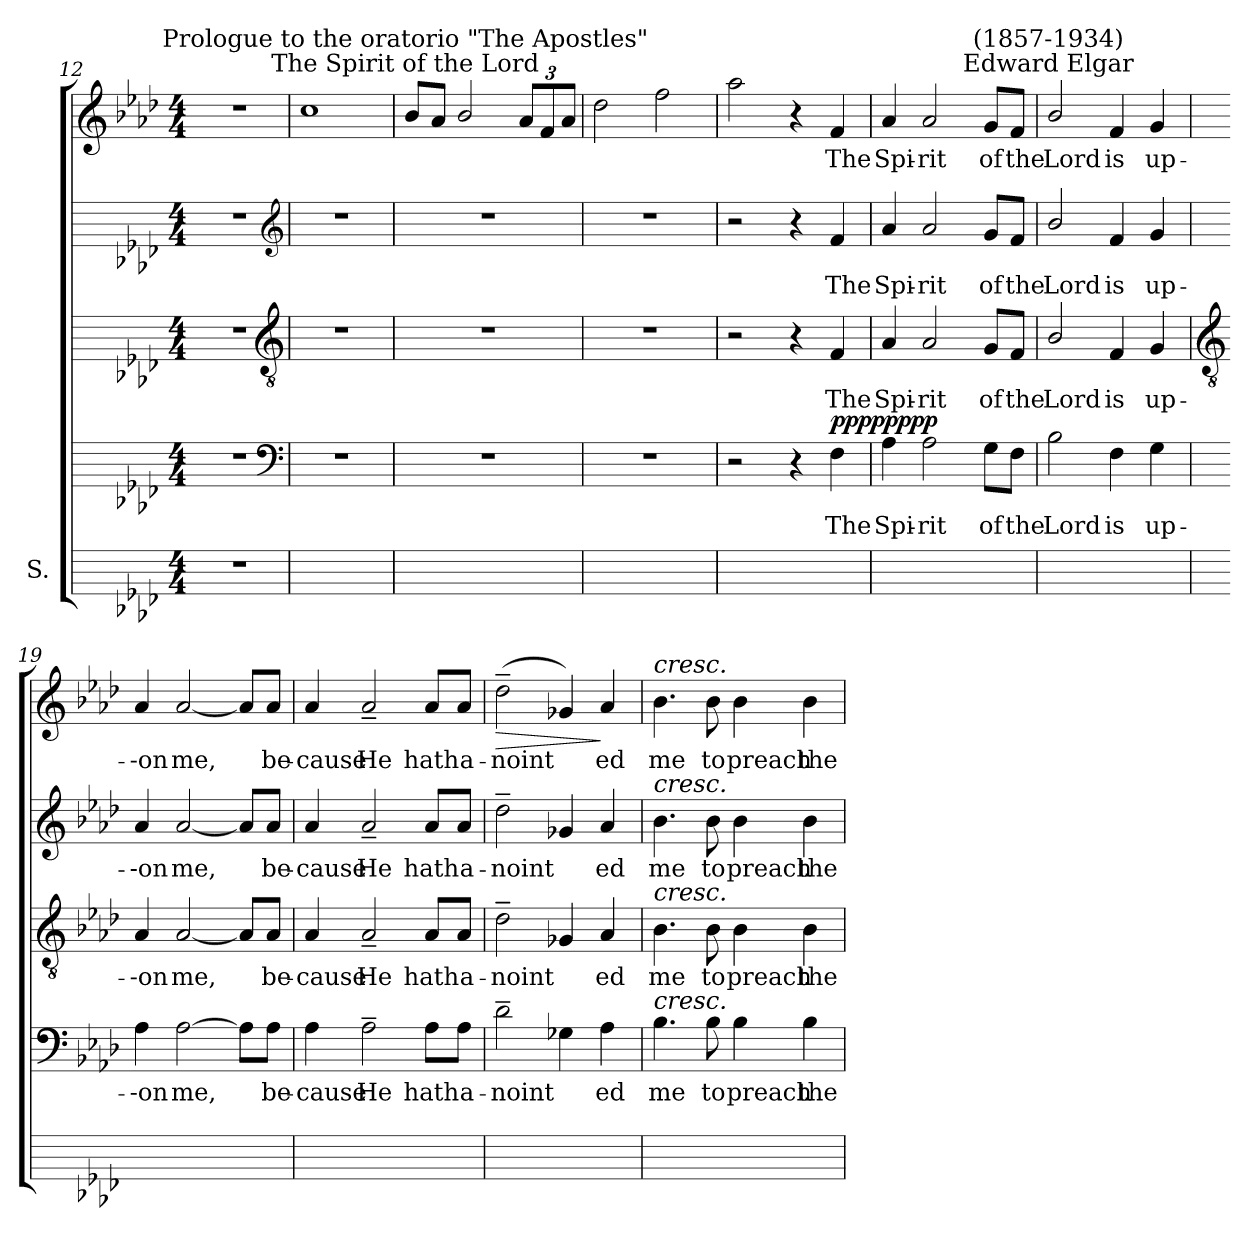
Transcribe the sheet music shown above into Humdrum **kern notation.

**kern	**kern	**text	**kern	**text	**kern	**text	**kern	**text	**dynam
*part1	*part1	*part1	*part1	*part1	*part1	*part1	*part1	*part1	*part1
*staff5	*staff4	*staff4	*staff3	*staff3	*staff2	*staff2	*staff1	*staff1	*staff1/2/3/4/5
*I"S.	*	*	*	*	*	*	*	*	*
*	*	*	*	*	*	*	*clefG2	*	*
*k[b-e-a-d-]	*k[b-e-a-d-]	*	*k[b-e-a-d-]	*	*k[b-e-a-d-]	*	*k[b-e-a-d-]	*	*
*A-:	*A-:	*	*A-:	*	*A-:	*	*A-:	*	*
*M4/4	*M4/4	*	*M4/4	*	*M4/4	*	*M4/4	*	*
=12	=12	=12	=12	=12	=12	=12	=12	=12	=12
1r	1r	.	1r	.	1r	.	1r	.	.
*	*clefF4	*	*clefGv2	*	*clefG2	*	*	*	*
=13	=13	=13	=13	=13	=13	=13	=13	=13	=13
1ryy	1r	.	1r	.	1r	.	1cc	.	.
=14	=14	=14	=14	=14	=14	=14	=14	=14	=14
!	!	!	!	!	!	!	!LO:TX:a:cj:t=The Spirit of the Lord	!	!
!	!	!	!	!	!	!	!LO:TX:a:cj:t=Prologue to the oratorio "The Apostles"	!	!
1ryy	1r	.	1r	.	1r	.	8b-L	.	.
.	.	.	.	.	.	.	8a-J	.	.
.	.	.	.	.	.	.	2b-/	.	.
.	.	.	.	.	.	.	12a-L	.	.
.	.	.	.	.	.	.	12f	.	.
.	.	.	.	.	.	.	12a-J	.	.
=15	=15	=15	=15	=15	=15	=15	=15	=15	=15
1ryy	1r	.	1r	.	1r	.	2dd-	.	.
.	.	.	.	.	.	.	2ff	.	.
=16	=16	=16	=16	=16	=16	=16	=16	=16	=16
1ryy	2r	.	2r	.	2r	.	2aa-	.	.
.	4r	.	4r	.	4r	.	4r	.	.
!	!	!LO:LY:b	!	!LO:LY:b	!	!LO:LY:b	!	!LO:LY:b	!LO:DY:a=4
!	!	!	!	!	!	!	!	!	!LO:DY:n=1:a=3
!	!	!	!	!	!	!	!	!	!LO:DY:n=2:a=2
!	!	!	!	!	!	!	!	!	!LO:DY:n=3:a
.	4F	The	4F	The	4f	The	4f	The	pp pp pp pp
=17	=17	=17	=17	=17	=17	=17	=17	=17	=17
!	!	!LO:LY:b	!	!LO:LY:b	!	!LO:LY:b	!	!LO:LY:b	!
1ryy	4A-	Spi-	4A-	Spi-	4a-	Spi-	4a-	Spi-	.
!	!	!LO:LY:b	!	!LO:LY:b	!	!LO:LY:b	!	!LO:LY:b	!
.	2A-	-rit	2A-	-rit	2a-	-rit	2a-	-rit	.
!	!	!LO:LY:b	!	!LO:LY:b	!	!LO:LY:b	!	!LO:LY:b	!
.	8GL	of	8GL	of	8gL	of	8gL	of	.
!	!	!LO:LY:b	!	!LO:LY:b	!	!LO:LY:b	!	!LO:LY:b	!
.	8FJ	the	8FJ	the	8fJ	the	8fJ	the	.
=18	=18	=18	=18	=18	=18	=18	=18	=18	=18
!	!	!	!	!	!	!	!LO:TX:a:cj:t=Edward Elgar	!	!
!	!	!	!	!	!	!	!LO:TX:a:cj:t=(1857-1934)	!	!
!	!	!LO:LY:b	!	!LO:LY:b	!	!LO:LY:b	!	!LO:LY:b	!
1ryy	2B-	-Lord	2B-/	-Lord	2b-/	-Lord	2b-/	Lord	.
!	!	!LO:LY:b	!	!LO:LY:b	!	!LO:LY:b	!	!LO:LY:b	!
.	4F	is	4F	is	4f	is	4f	is	.
!	!	!LO:LY:b	!	!LO:LY:b	!	!LO:LY:b	!	!LO:LY:b	!
.	4G	up-	4G	up-	4g	up-	4g	up-	.
!!LO:LB:g=z
=19	=19	=19	=19	=19	=19	=19	=19	=19	=19
*	*	*	*clefGv2	*	*	*	*	*	*
!	!	!LO:LY:b	!	!LO:LY:b	!	!LO:LY:b	!	!LO:LY:b	!
1ryy	4A-	--on	4A-	--on	4a-	--on	4a-	--on	.
!	!	!LO:LY:b	!	!LO:LY:b	!	!LO:LY:b	!	!LO:LY:b	!
.	[2A-	me,	[2A-	me,	[2a-	me,	[2a-	me,	.
.	8A-L]	.	8A-L]	.	8a-L]	.	8a-L]	.	.
!	!	!LO:LY:b	!	!LO:LY:b	!	!LO:LY:b	!	!LO:LY:b	!
.	8A-J	be-	8A-J	be-	8a-J	be-	8a-J	be-	.
=20	=20	=20	=20	=20	=20	=20	=20	=20	=20
!	!	!LO:LY:b	!	!LO:LY:b	!	!LO:LY:b	!	!LO:LY:b	!
1ryy	4A-	-cause	4A-	-cause	4a-	-cause	4a-	-cause	.
!	!	!LO:LY:b	!	!LO:LY:b	!	!LO:LY:b	!	!LO:LY:b	!
.	2A-~	He	2A-~	He	2a-~	He	2a-~	He	.
!	!	!LO:LY:b	!	!LO:LY:b	!	!LO:LY:b	!	!LO:LY:b	!
.	8A-L	hath	8A-L	hath	8a-L	hath	8a-L	hath	.
!	!	!LO:LY:b	!	!LO:LY:b	!	!LO:LY:b	!	!LO:LY:b	!
.	8A-J	a-	8A-J	a-	8a-J	a-	8a-J	a-	.
=21	=21	=21	=21	=21	=21	=21	=21	=21	=21
!	!	!LO:LY:b	!	!LO:LY:b	!	!LO:LY:b	!	!LO:LY:b	!LO:HP:b
1ryy	2d-~	noint	2d-~	noint	2dd-~	noint	(>2dd-~	-noint	>
.	4G-X	.	4G-X	.	4g-X	.	4g-X)	.	.
!	!	!LO:LY:b	!	!LO:LY:b	!	!LO:LY:b	!	!LO:LY:b	!
.	4A-	ed	4A-	ed	4a-	ed	4a-	ed	]
=22	=22	=22	=22	=22	=22	=22	=22	=22	=22
!	!	!	!	!	!	!	!LO:TX:a:i:t=cresc.	!	!
!	!	!	!	!	!LO:TX:a:i:t=cresc.	!	!	!	!
!	!	!	!LO:TX:a:i:t=cresc.	!	!	!	!	!	!
!	!LO:TX:a:i:t=cresc.	!	!	!	!	!	!	!	!
!	!	!LO:LY:b	!	!LO:LY:b	!	!LO:LY:b	!	!LO:LY:b	!
1ryy	4.B-	me	4.B-	me	4.b-	me	4.b-	me	.
!	!	!LO:LY:b	!	!LO:LY:b	!	!LO:LY:b	!	!LO:LY:b	!
.	8B-	to	8B-	to	8b-	to	8b-	to	.
!	!	!LO:LY:b	!	!LO:LY:b	!	!LO:LY:b	!	!LO:LY:b	!
.	4B-	preach	4B-	preach	4b-	preach	4b-	preach	.
!	!	!LO:LY:b	!	!LO:LY:b	!	!LO:LY:b	!	!LO:LY:b	!
.	4B-	the	4B-	the	4b-	the	4b-	the	.
=	=	=	=	=	=	=	=	=	=
*-	*-	*-	*-	*-	*-	*-	*-	*-	*-
